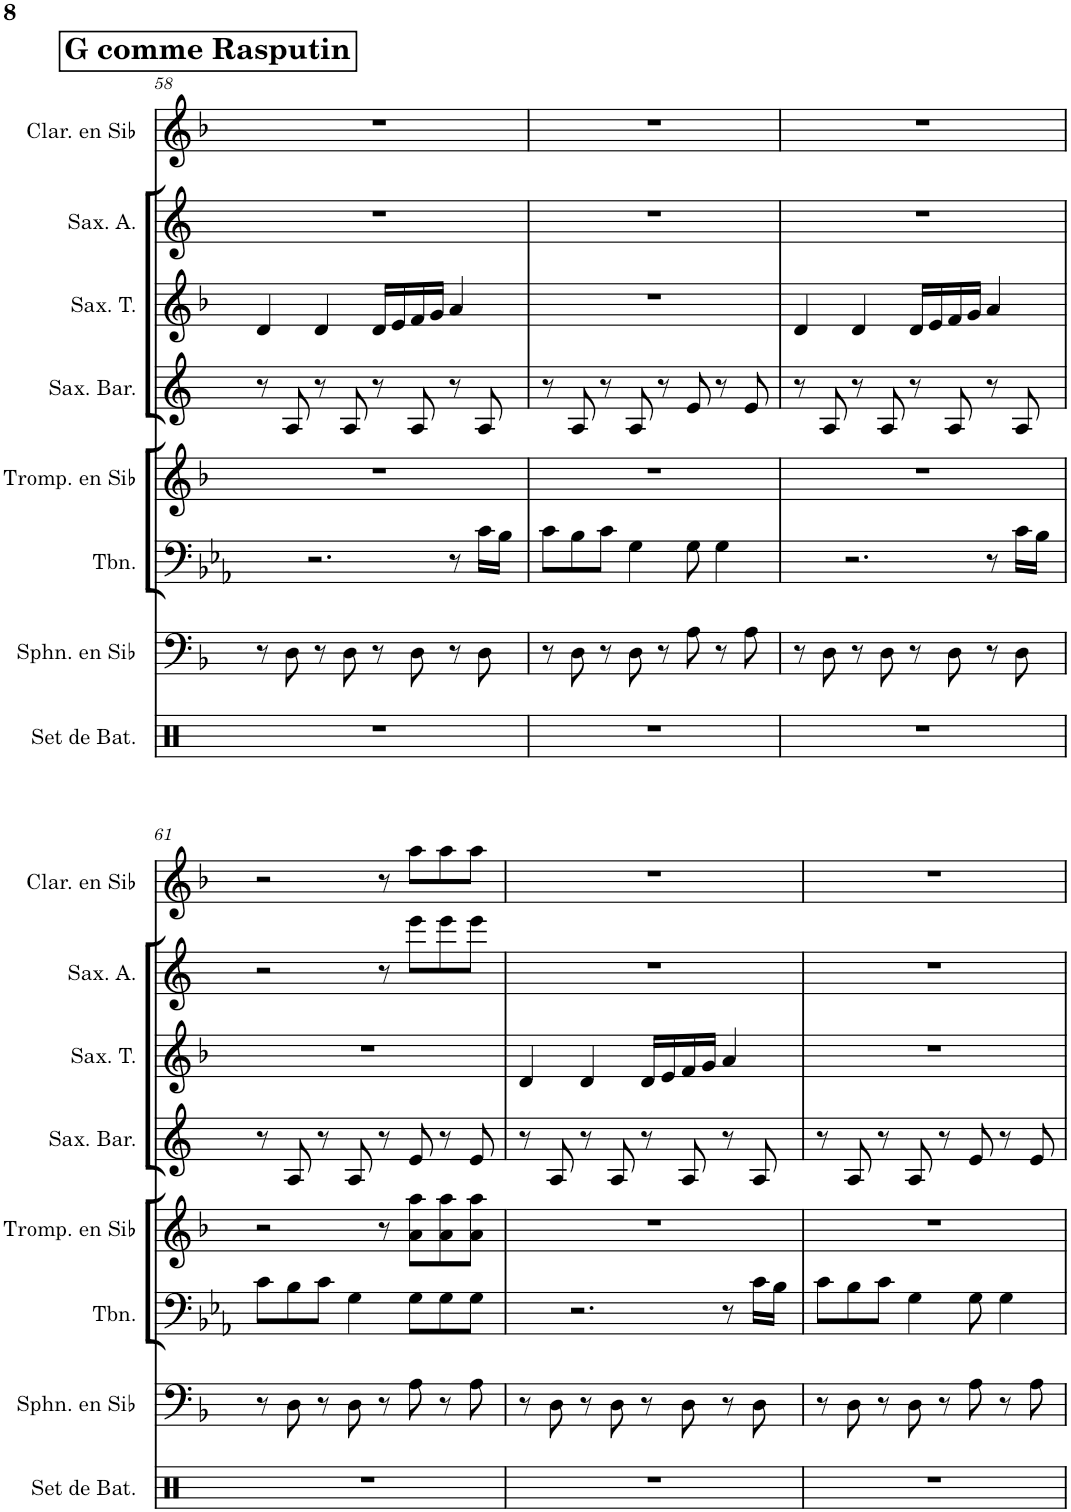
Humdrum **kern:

**kern	**kern	**kern	**kern	**kern	**kern	**kern	**kern
*part8	*part7	*part6	*part5	*part4	*part3	*part2	*part1
*staff8	*staff7	*staff6	*staff5	*staff4	*staff3	*staff2	*staff1
*I"Set de batterie	*I"Sousaphone en Sib	*I"Trombone	*I"Trompette en Sib	*I"Saxophone Baryton	*I"Saxophone Ténor	*I"Saxophone Alto	*I"Clarinette en Sib
*I'Set de Bat.	*I'Sphn. en Sib	*I'Tbn.	*I'Tromp. en Sib	*I'Sax. Bar.	*I'Sax. T.	*I'Sax. A.	*I'Clar. en Sib
!!LO:PB:g=z
*clefX	*clefF4	*clefF4	*clefG2	*clefG2	*clefG2	*clefG2	*clefG2
*	*Trd8c14	*	*Trd1c2	*Trd12c21	*Trd8c14	*Trd5c9	*Trd1c2
*k[]	*k[b-]	*k[b-e-a-]	*k[b-]	*k[]	*k[b-]	*k[]	*k[b-]
*M4/4	*M4/4	*M4/4	*M4/4	*M4/4	*M4/4	*M4/4	*M4/4
!!LO:REH:place=s1:a:B:cj:fs=14:t=G comme Rasputin
=58	=58	=58	=58	=58	=58	=58	=58
1r	8r	2.r	1r	8r	4d/	1r	1r
.	8D\	.	.	8A/	.	.	.
.	8r	.	.	8r	4d/	.	.
.	8D\	.	.	8A/	.	.	.
.	8r	.	.	8r	16d/LL	.	.
.	.	.	.	.	16e/	.	.
.	8D\	.	.	8A/	16f/	.	.
.	.	.	.	.	16g/JJ	.	.
.	8r	8r	.	8r	4a/	.	.
.	8D\	16c\LL	.	8A/	.	.	.
.	.	16B-\JJ	.	.	.	.	.
=59	=59	=59	=59	=59	=59	=59	=59
1r	8r	8c\L	1r	8r	1r	1r	1r
.	8D\	8B-\	.	8A/	.	.	.
.	8r	8c\J	.	8r	.	.	.
.	8D\	4G\	.	8A/	.	.	.
.	8r	.	.	8r	.	.	.
.	8A\	8G\	.	8e/	.	.	.
.	8r	4G\	.	8r	.	.	.
.	8A\	.	.	8e/	.	.	.
=60	=60	=60	=60	=60	=60	=60	=60
1r	8r	2.r	1r	8r	4d/	1r	1r
.	8D\	.	.	8A/	.	.	.
.	8r	.	.	8r	4d/	.	.
.	8D\	.	.	8A/	.	.	.
.	8r	.	.	8r	16d/LL	.	.
.	.	.	.	.	16e/	.	.
.	8D\	.	.	8A/	16f/	.	.
.	.	.	.	.	16g/JJ	.	.
.	8r	8r	.	8r	4a/	.	.
.	8D\	16c\LL	.	8A/	.	.	.
.	.	16B-\JJ	.	.	.	.	.
!!LO:LB:g=z
=61	=61	=61	=61	=61	=61	=61	=61
1r	8r	8c\L	2r	8r	1r	2r	2r
.	8D\	8B-\	.	8A/	.	.	.
.	8r	8c\J	.	8r	.	.	.
.	8D\	4G\	.	8A/	.	.	.
.	8r	.	8r	8r	.	8r	8r
.	8A\	8G\L	8a\ 8aa\L	8e/	.	8eee\L	8aa\L
.	8r	8G\	8a\ 8aa\	8r	.	8eee\	8aa\
.	8A\	8G\J	8a\ 8aa\J	8e/	.	8eee\J	8aa\J
=62	=62	=62	=62	=62	=62	=62	=62
1r	8r	2.r	1r	8r	4d/	1r	1r
.	8D\	.	.	8A/	.	.	.
.	8r	.	.	8r	4d/	.	.
.	8D\	.	.	8A/	.	.	.
.	8r	.	.	8r	16d/LL	.	.
.	.	.	.	.	16e/	.	.
.	8D\	.	.	8A/	16f/	.	.
.	.	.	.	.	16g/JJ	.	.
.	8r	8r	.	8r	4a/	.	.
.	8D\	16c\LL	.	8A/	.	.	.
.	.	16B-\JJ	.	.	.	.	.
=63	=63	=63	=63	=63	=63	=63	=63
1r	8r	8c\L	1r	8r	1r	1r	1r
.	8D\	8B-\	.	8A/	.	.	.
.	8r	8c\J	.	8r	.	.	.
.	8D\	4G\	.	8A/	.	.	.
.	8r	.	.	8r	.	.	.
.	8A\	8G\	.	8e/	.	.	.
.	8r	4G\	.	8r	.	.	.
.	8A\	.	.	8e/	.	.	.
=	=	=	=	=	=	=	=
*-	*-	*-	*-	*-	*-	*-	*-
